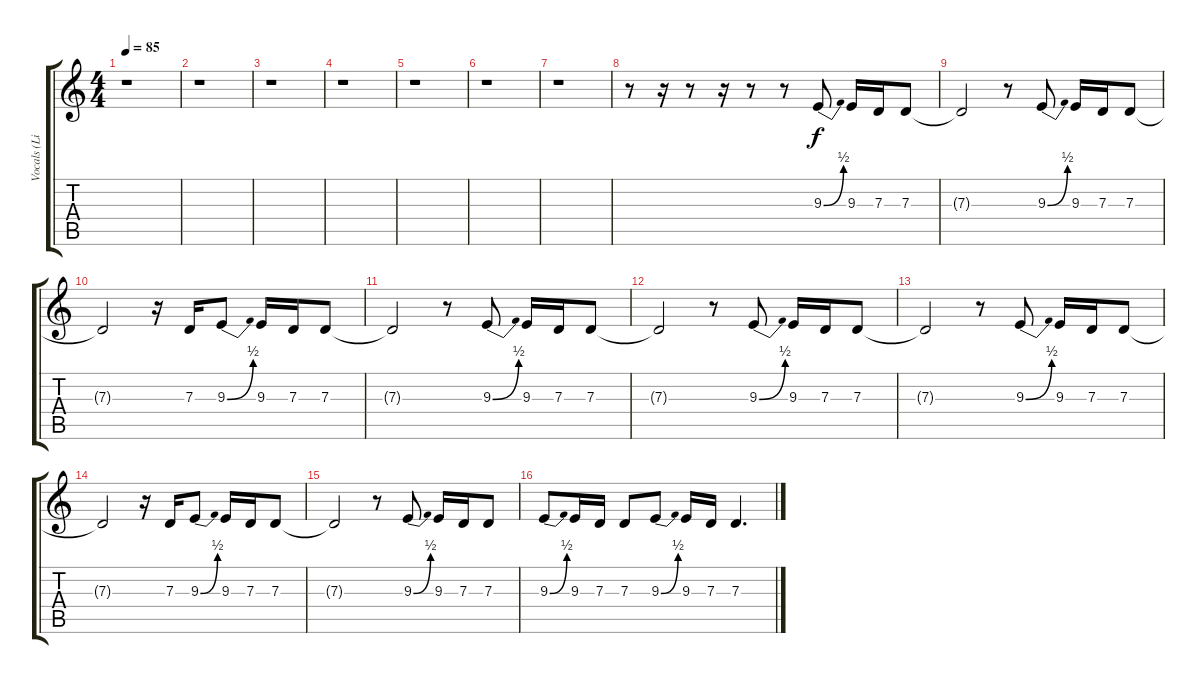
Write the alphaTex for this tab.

\track ("Vocals (Liam)" "Vocals (Li") {instrument tenorsax}
\staff {score tabs}
\tuning (E4 B3 G3 D3 A2 E2) {hide}
\ts (4 4)
\tempo 85
\clef g2
\ks c
r.1{dy f} |
r.1 |
r.1 |
r.1 |
r.1 |
r.1 |
r.1 |
r.8 r.16 r.8 r.16 r.8 r.8 9.3{be (bend 0 0 60 2)}.8 9.3.16 7.3.16 7.3.8 |
7.3{t}.2 r.8 9.3{be (bend 0 0 60 2)}.8 9.3.16 7.3.16 7.3.8 |
7.3{t}.2 r.16 7.3.16 9.3{be (bend 0 0 60 2)}.8 9.3.16 7.3.16 7.3.8 |
7.3{t}.2 r.8 9.3{be (bend 0 0 60 2)}.8 9.3.16 7.3.16 7.3.8 |
7.3{t}.2 r.8 9.3{be (bend 0 0 60 2)}.8 9.3.16 7.3.16 7.3.8 |
7.3{t}.2 r.8 9.3{be (bend 0 0 60 2)}.8 9.3.16 7.3.16 7.3.8 |
7.3{t}.2 r.16 7.3.16 9.3{be (bend 0 0 60 2)}.8 9.3.16 7.3.16 7.3.8 |
7.3{t}.2 r.8 9.3{be (bend 0 0 60 2)}.8 9.3.16 7.3.16 7.3.8 |
9.3{be (bend 0 0 60 2)}.8 9.3.16 7.3.16 7.3.8 9.3{be (bend 0 0 60 2)}.8 9.3.16 7.3.16 7.3.4{d}
